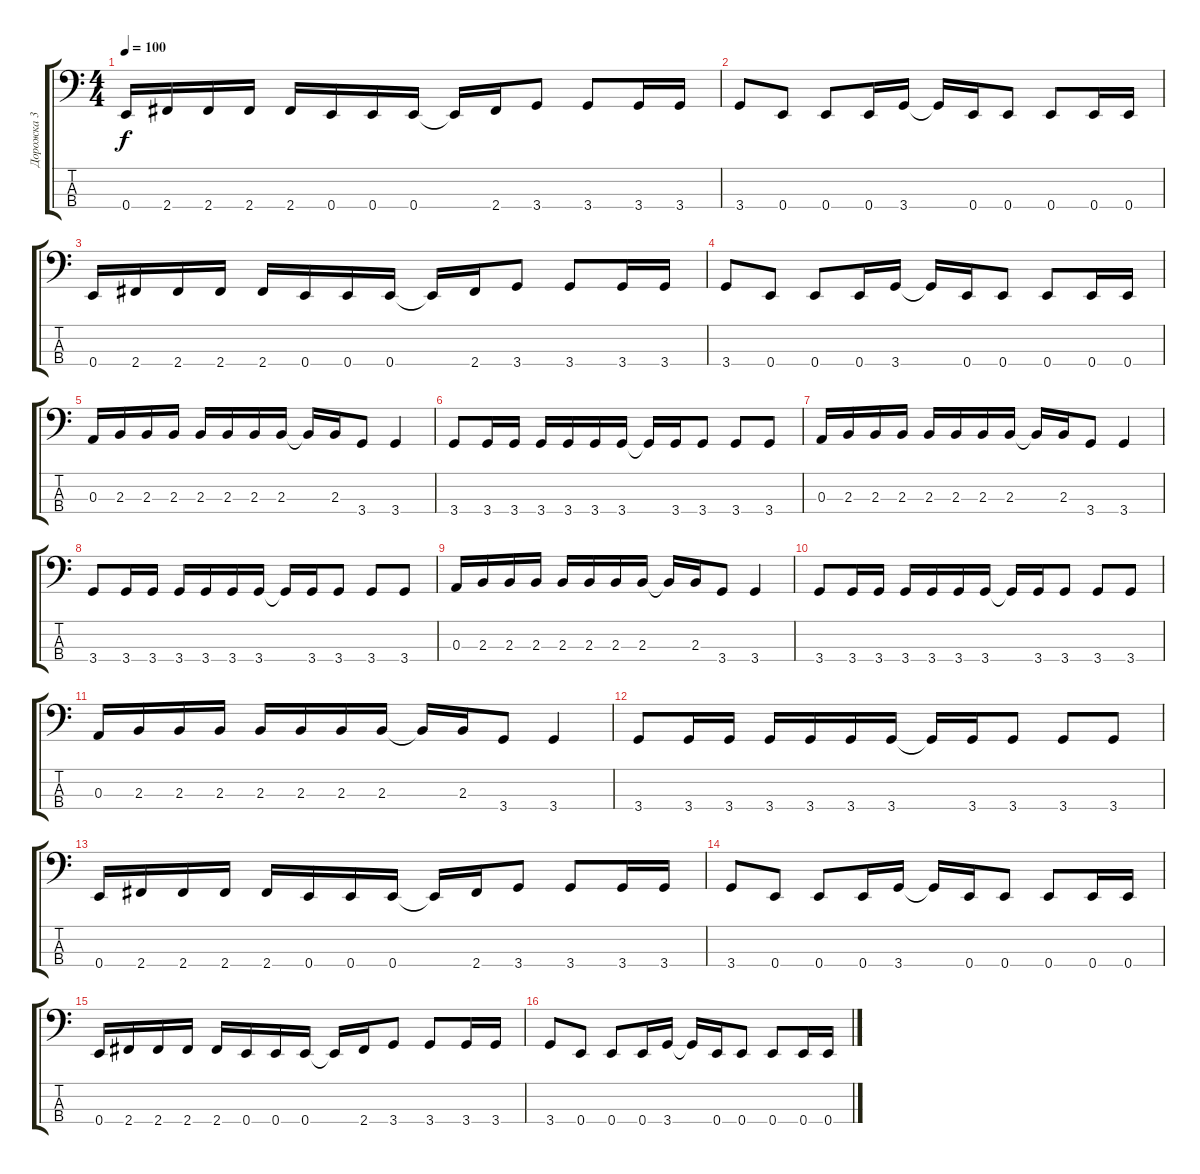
\track ("Дорожка 3" "Дорожка 3") {instrument electricbasspick}
\staff {score tabs}
\tuning (G2 D2 A1 E1) {hide}
\ts (4 4)
\tempo 100
\clef f4
\ks c
0.4.16{dy f} 2.4.16 2.4.16 2.4.16 2.4.16 0.4.16 0.4.16 0.4.16 0.4{t}.16 2.4.16 3.4.8 3.4.8 3.4.16 3.4.16 |
3.4.8 0.4.8 0.4.8 0.4.16 3.4.16 3.4{t}.16 0.4.16 0.4.8 0.4.8 0.4.16 0.4.16 |
0.4.16 2.4.16 2.4.16 2.4.16 2.4.16 0.4.16 0.4.16 0.4.16 0.4{t}.16 2.4.16 3.4.8 3.4.8 3.4.16 3.4.16 |
3.4.8 0.4.8 0.4.8 0.4.16 3.4.16 3.4{t}.16 0.4.16 0.4.8 0.4.8 0.4.16 0.4.16 |
0.3.16 2.3.16 2.3.16 2.3.16 2.3.16 2.3.16 2.3.16 2.3.16 2.3{t}.16 2.3.16 3.4.8 3.4.4 |
3.4.8 3.4.16 3.4.16 3.4.16 3.4.16 3.4.16 3.4.16 3.4{t}.16 3.4.16 3.4.8 3.4.8 3.4.8 |
0.3.16 2.3.16 2.3.16 2.3.16 2.3.16 2.3.16 2.3.16 2.3.16 2.3{t}.16 2.3.16 3.4.8 3.4.4 |
3.4.8 3.4.16 3.4.16 3.4.16 3.4.16 3.4.16 3.4.16 3.4{t}.16 3.4.16 3.4.8 3.4.8 3.4.8 |
0.3.16 2.3.16 2.3.16 2.3.16 2.3.16 2.3.16 2.3.16 2.3.16 2.3{t}.16 2.3.16 3.4.8 3.4.4 |
3.4.8 3.4.16 3.4.16 3.4.16 3.4.16 3.4.16 3.4.16 3.4{t}.16 3.4.16 3.4.8 3.4.8 3.4.8 |
0.3.16 2.3.16 2.3.16 2.3.16 2.3.16 2.3.16 2.3.16 2.3.16 2.3{t}.16 2.3.16 3.4.8 3.4.4 |
3.4.8 3.4.16 3.4.16 3.4.16 3.4.16 3.4.16 3.4.16 3.4{t}.16 3.4.16 3.4.8 3.4.8 3.4.8 |
0.4.16 2.4.16 2.4.16 2.4.16 2.4.16 0.4.16 0.4.16 0.4.16 0.4{t}.16 2.4.16 3.4.8 3.4.8 3.4.16 3.4.16 |
3.4.8 0.4.8 0.4.8 0.4.16 3.4.16 3.4{t}.16 0.4.16 0.4.8 0.4.8 0.4.16 0.4.16 |
0.4.16 2.4.16 2.4.16 2.4.16 2.4.16 0.4.16 0.4.16 0.4.16 0.4{t}.16 2.4.16 3.4.8 3.4.8 3.4.16 3.4.16 |
3.4.8 0.4.8 0.4.8 0.4.16 3.4.16 3.4{t}.16 0.4.16 0.4.8 0.4.8 0.4.16 0.4.16
